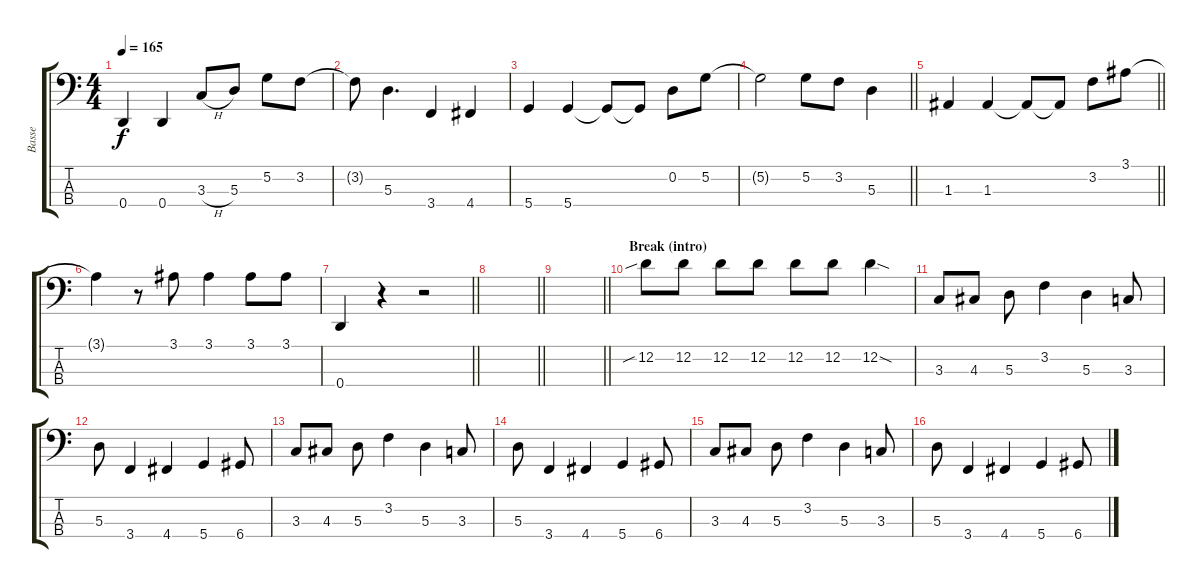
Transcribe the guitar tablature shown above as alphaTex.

\track ("Basse" "Basse") {instrument electricbassfinger}
\staff {score tabs}
\tuning (G2 D2 A1 D1) {hide}
\ts (4 4)
\tempo 165
\clef f4
\ks c
0.4.4{dy f} 0.4.4 3.3{h}.8 5.3.8 5.2.8 3.2.8 |
3.2{t}.8 5.3.4{d} 3.4.4 4.4.4 |
5.4.4 5.4.4 5.4{t}.8 5.4{t}.8 0.2.8 5.2.8 |
\barLineRight lightlight
5.2{t}.2 5.2.8 3.2.8 5.3.4 |
\barLineRight lightlight
1.3.4 1.3.4 1.3{t}.8 1.3{t}.8 3.2.8 3.1.8 |
3.1{t}.4 r.8 3.1.8 3.1.4 3.1.8 3.1.8 |
\barLineRight lightlight
0.4.4 r.4 r.2 |
\barLineRight lightlight
|
\barLineRight lightlight
|
\section ("" "Break (intro)")
12.2{sib}.8 12.2.8 12.2.8 12.2.8 12.2.8 12.2.8 12.2{sod}.4 |
3.3.8 4.3.8 5.3.8 3.2.4 5.3.4 3.3.8 |
5.3.8 3.4.4 4.4.4 5.4.4 6.4.8 |
3.3.8 4.3.8 5.3.8 3.2.4 5.3.4 3.3.8 |
5.3.8 3.4.4 4.4.4 5.4.4 6.4.8 |
3.3.8 4.3.8 5.3.8 3.2.4 5.3.4 3.3.8 |
5.3.8 3.4.4 4.4.4 5.4.4 6.4.8
